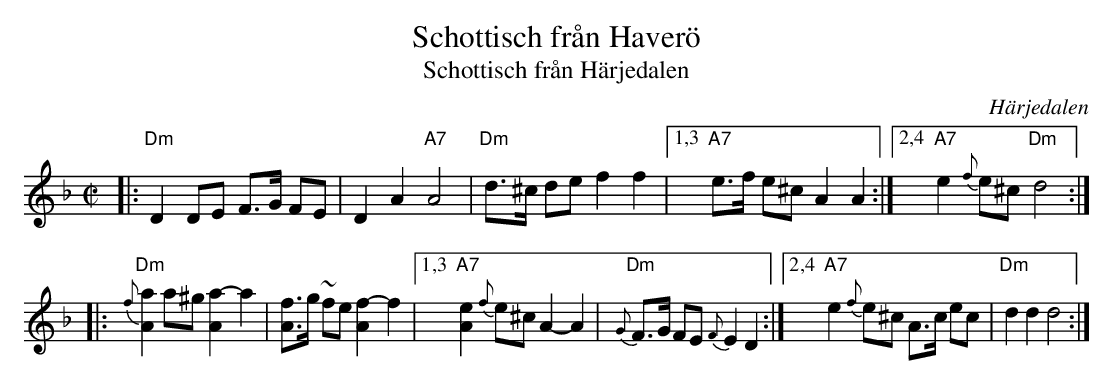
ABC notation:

X:1
T: Schottisch fr\aan Haver\"o
T: Schottisch fr\aan H\"arjedalen
O: H\"arjedalen
M: C|
L: 1/8
K: Dm
|: "Dm"D2 DE F>G FE | D2 A2 "A7"A4 | "Dm"d>^c de f2 f2 \
|1,3 "A7"e>f e^c A2 A2 :|2,4 "A7"e2 {f}e^c "Dm"d4 :|
|: "Dm"{f}[a2A2] a^g [a2A2]- a2 | [fA]>g ~fe [f2A2]- f2 \
|1,3 "A7"[e2A2] {f}e^c A2- A2 | "Dm"{G}F>G FE {F}E2 D2 \
:|2,4 "A7"e2 {f}e^c A>c ec | "Dm"d2 d2 d4 :|
